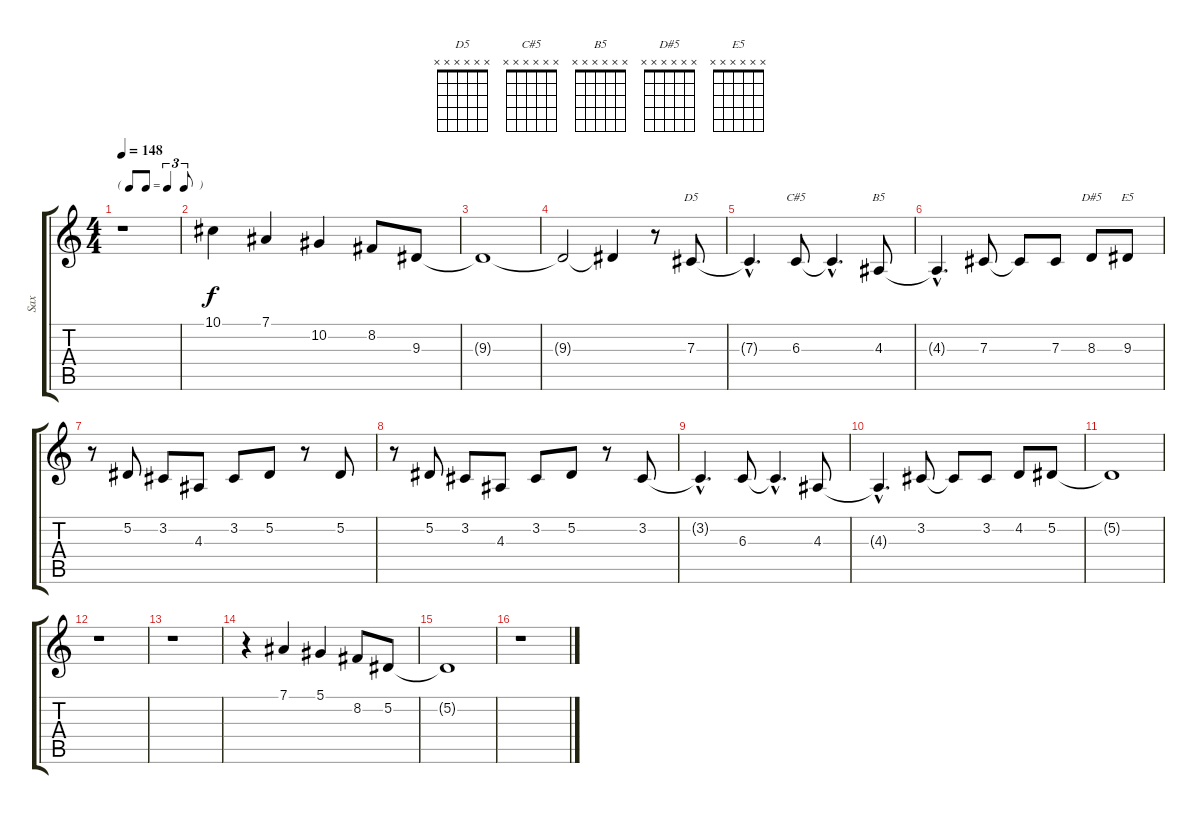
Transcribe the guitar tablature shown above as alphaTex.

\track ("Sax" "Sax") {instrument tenorsax}
\staff {score tabs}
\tuning (Eb4 Bb3 Gb3 Db3 Ab2 Eb2) {hide}
\chord ("D5" x x x x x x) {firstfret 0}
\chord ("C#5" x x x x x x) {firstfret 0}
\chord ("B5" x x x x x x) {firstfret 0}
\chord ("D#5" x x x x x x) {firstfret 0}
\chord ("E5" x x x x x x) {firstfret 0}
\ts (4 4)
\tf triplet8th
\tempo 148
\clef g2
\ks c
r.1{dy f} |
10.1.4 7.1.4 10.2.4 8.2.8 9.3.8 |
9.3{t}.1 |
9.3{t}.2 9.3{t}.4 r.8 7.3.8{ch "D5"} |
7.3{hac t}.4{d} 6.3.8{ch "C#5"} 6.3{hac t}.4{d} 4.3.8{ch "B5"} |
4.3{hac t}.4{d} 7.3.8 7.3{t}.8 7.3.8 8.3.8{ch "D#5"} 9.3.8{ch "E5"} |
r.8 5.2.8 3.2.8 4.3.8 3.2.8 5.2.8 r.8 5.2.8 |
r.8 5.2.8 3.2.8 4.3.8 3.2.8 5.2.8 r.8 3.2.8 |
3.2{hac t}.4{d} 6.3.8 6.3{hac t}.4{d} 4.3.8 |
4.3{hac t}.4{d} 3.2.8 3.2{t}.8 3.2.8 4.2.8 5.2.8 |
5.2{t}.1 |
r.1 |
r.1 |
r.4 7.1.4 5.1.4 8.2.8 5.2.8 |
5.2{t}.1 |
r.1
